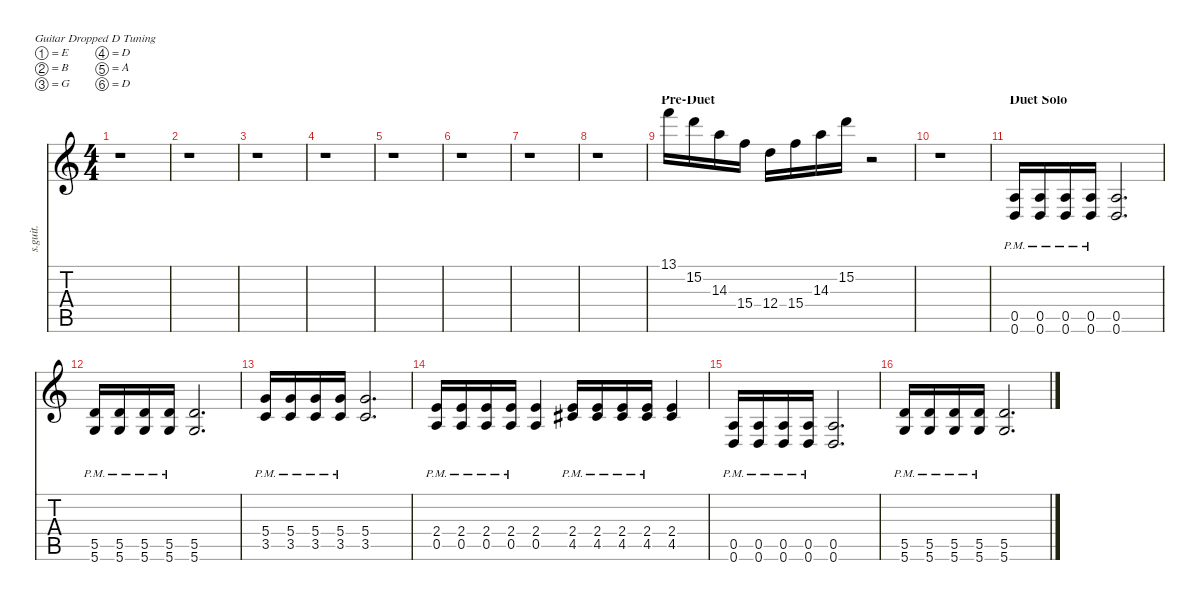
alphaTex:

\defaultSystemsLayout 4
\hideDynamics
\bracketExtendMode nobrackets
\track ("Harmonies/Fills II" "s.guit.") {instrument distortionguitar}
\staff {score tabs}
\tuning (E4 B3 G3 D3 A2 D2)
\ts (4 4)
\tempo (125 hide)
\clef g2
\ks c
r.1{dy f} |
r.1 |
r.1 |
r.1 |
r.1 |
r.1 |
r.1 |
r.1 |
\section ("" "Pre-Duet")
13.1.16{lyrics (0 "") lyrics (1 "") lyrics (2 "") lyrics (3 "") lyrics (4 "") dy mf} 15.2.16{lyrics (0 "") lyrics (1 "") lyrics (2 "") lyrics (3 "") lyrics (4 "")} 14.3.16{lyrics (0 "") lyrics (1 "") lyrics (2 "") lyrics (3 "") lyrics (4 "")} 15.4.16{lyrics (0 "") lyrics (1 "") lyrics (2 "") lyrics (3 "") lyrics (4 "")} 12.4.16{lyrics (0 "") lyrics (1 "") lyrics (2 "") lyrics (3 "") lyrics (4 "")} 15.4.16{lyrics (0 "") lyrics (1 "") lyrics (2 "") lyrics (3 "") lyrics (4 "")} 14.3.16{lyrics (0 "") lyrics (1 "") lyrics (2 "") lyrics (3 "") lyrics (4 "")} 15.2.16{lyrics (0 "") lyrics (1 "") lyrics (2 "") lyrics (3 "") lyrics (4 "")} r.2 |
r.1 |
\section ("" "Duet Solo")
(0.5{pm} 0.6{pm}).16{lyrics (0 "") lyrics (1 "") lyrics (2 "") lyrics (3 "") lyrics (4 "") dy f} (0.5{pm} 0.6{pm}).16{lyrics (0 "") lyrics (1 "") lyrics (2 "") lyrics (3 "") lyrics (4 "")} (0.5{pm} 0.6{pm}).16{lyrics (0 "") lyrics (1 "") lyrics (2 "") lyrics (3 "") lyrics (4 "")} (0.5{pm} 0.6{pm}).16{lyrics (0 "") lyrics (1 "") lyrics (2 "") lyrics (3 "") lyrics (4 "")} (0.5 0.6).2{d lyrics (0 "") lyrics (1 "") lyrics (2 "") lyrics (3 "") lyrics (4 "")} |
(5.5{pm} 5.6{pm}).16{lyrics (0 "") lyrics (1 "") lyrics (2 "") lyrics (3 "") lyrics (4 "")} (5.5{pm} 5.6{pm}).16{lyrics (0 "") lyrics (1 "") lyrics (2 "") lyrics (3 "") lyrics (4 "")} (5.5{pm} 5.6{pm}).16{lyrics (0 "") lyrics (1 "") lyrics (2 "") lyrics (3 "") lyrics (4 "")} (5.5{pm} 5.6{pm}).16{lyrics (0 "") lyrics (1 "") lyrics (2 "") lyrics (3 "") lyrics (4 "")} (5.5 5.6).2{d lyrics (0 "") lyrics (1 "") lyrics (2 "") lyrics (3 "") lyrics (4 "")} |
(5.4{pm} 3.5{pm}).16{lyrics (0 "") lyrics (1 "") lyrics (2 "") lyrics (3 "") lyrics (4 "")} (5.4{pm} 3.5{pm}).16{lyrics (0 "") lyrics (1 "") lyrics (2 "") lyrics (3 "") lyrics (4 "")} (5.4{pm} 3.5{pm}).16{lyrics (0 "") lyrics (1 "") lyrics (2 "") lyrics (3 "") lyrics (4 "")} (5.4{pm} 3.5{pm}).16{lyrics (0 "") lyrics (1 "") lyrics (2 "") lyrics (3 "") lyrics (4 "")} (5.4 3.5).2{d lyrics (0 "") lyrics (1 "") lyrics (2 "") lyrics (3 "") lyrics (4 "")} |
(2.4{pm} 0.5{pm}).16{lyrics (0 "") lyrics (1 "") lyrics (2 "") lyrics (3 "") lyrics (4 "")} (2.4{pm} 0.5{pm}).16{lyrics (0 "") lyrics (1 "") lyrics (2 "") lyrics (3 "") lyrics (4 "")} (2.4{pm} 0.5{pm}).16{lyrics (0 "") lyrics (1 "") lyrics (2 "") lyrics (3 "") lyrics (4 "")} (2.4{pm} 0.5{pm}).16{lyrics (0 "") lyrics (1 "") lyrics (2 "") lyrics (3 "") lyrics (4 "")} (2.4 0.5).4{lyrics (0 "") lyrics (1 "") lyrics (2 "") lyrics (3 "") lyrics (4 "")} (2.4{pm} 4.5{pm acc #}).16{lyrics (0 "") lyrics (1 "") lyrics (2 "") lyrics (3 "") lyrics (4 "")} (2.4{pm} 4.5{pm acc #}).16{lyrics (0 "") lyrics (1 "") lyrics (2 "") lyrics (3 "") lyrics (4 "")} (2.4{pm} 4.5{pm acc #}).16{lyrics (0 "") lyrics (1 "") lyrics (2 "") lyrics (3 "") lyrics (4 "")} (2.4{pm} 4.5{pm acc #}).16{lyrics (0 "") lyrics (1 "") lyrics (2 "") lyrics (3 "") lyrics (4 "")} (2.4 4.5{acc #}).4{lyrics (0 "") lyrics (1 "") lyrics (2 "") lyrics (3 "") lyrics (4 "")} |
(0.5{pm} 0.6{pm}).16{lyrics (0 "") lyrics (1 "") lyrics (2 "") lyrics (3 "") lyrics (4 "")} (0.5{pm} 0.6{pm}).16{lyrics (0 "") lyrics (1 "") lyrics (2 "") lyrics (3 "") lyrics (4 "")} (0.5{pm} 0.6{pm}).16{lyrics (0 "") lyrics (1 "") lyrics (2 "") lyrics (3 "") lyrics (4 "")} (0.5{pm} 0.6{pm}).16{lyrics (0 "") lyrics (1 "") lyrics (2 "") lyrics (3 "") lyrics (4 "")} (0.5 0.6).2{d lyrics (0 "") lyrics (1 "") lyrics (2 "") lyrics (3 "") lyrics (4 "")} |
(5.5{pm} 5.6{pm}).16{lyrics (0 "") lyrics (1 "") lyrics (2 "") lyrics (3 "") lyrics (4 "")} (5.5{pm} 5.6{pm}).16{lyrics (0 "") lyrics (1 "") lyrics (2 "") lyrics (3 "") lyrics (4 "")} (5.5{pm} 5.6{pm}).16{lyrics (0 "") lyrics (1 "") lyrics (2 "") lyrics (3 "") lyrics (4 "")} (5.5{pm} 5.6{pm}).16{lyrics (0 "") lyrics (1 "") lyrics (2 "") lyrics (3 "") lyrics (4 "")} (5.5 5.6).2{d lyrics (0 "") lyrics (1 "") lyrics (2 "") lyrics (3 "") lyrics (4 "")}
